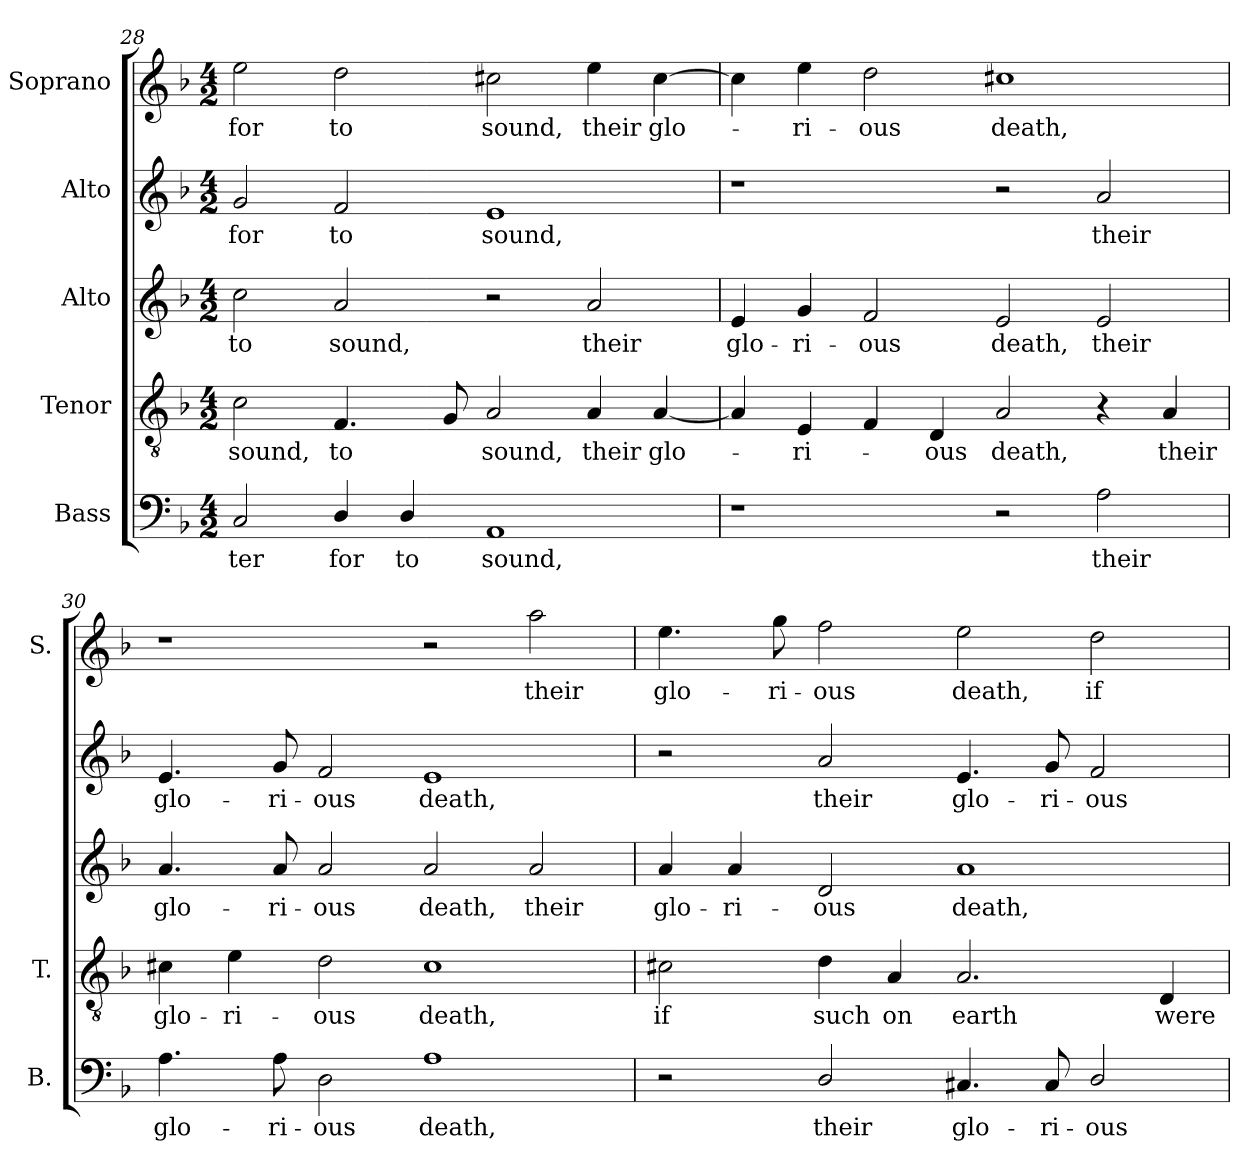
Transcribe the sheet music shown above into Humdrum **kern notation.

**kern	**text	**kern	**text	**kern	**text	**kern	**text	**kern	**text
*part5	*part5	*part4	*part4	*part3	*part3	*part2	*part2	*part1	*part1
*staff5	*staff5	*staff4	*staff4	*staff3	*staff3	*staff2	*staff2	*staff1	*staff1
*I"Bass	*	*I"Tenor	*	*I"Alto	*	*I"Alto	*	*I"Soprano	*
*I'B.	*	*I'T.	*	*	*	*	*	*I'S.	*
*clefF4	*	*clefGv2	*	*clefG2	*	*clefG2	*	*clefG2	*
*	*	*ITrd7c12	*	*	*	*	*	*	*
*k[b-]	*	*k[b-]	*	*k[b-]	*	*k[b-]	*	*k[b-]	*
*F:	*	*F:	*	*F:	*	*F:	*	*F:	*
*M4/2	*	*M4/2	*	*M4/2	*	*M4/2	*	*M4/2	*
=28	=28	=28	=28	=28	=28	=28	=28	=28	=28
!	!LO:LY:b:color=#000000	!	!	!	!	!	!	!	!
!	!	!	!LO:LY:b:color=#000000	!	!	!	!	!	!
!	!	!	!	!	!LO:LY:b:color=#000000	!	!	!	!
!	!	!	!	!	!	!	!LO:LY:b:color=#000000	!	!
!	!	!	!	!	!	!	!	!	!LO:LY:b:color=#000000
2Ci/	-ter	2Ci\	sound,	2cci\	to	2gi/	for	2eei\	for
!	!LO:LY:b:color=#000000	!	!	!	!	!	!	!	!
!	!	!	!LO:LY:b:color=#000000	!	!	!	!	!	!
!	!	!	!	!	!LO:LY:b:color=#000000	!	!	!	!
!	!	!	!	!	!	!	!LO:LY:b:color=#000000	!	!
!	!	!	!	!	!	!	!	!	!LO:LY:b:color=#000000
4Di/	for	4.FFi/	to	2ai/	sound,	2fi/	to	2ddi\	to
!	!LO:LY:b:color=#000000	!	!	!	!	!	!	!	!
4Di/	to	.	.	.	.	.	.	.	.
.	.	8GGi/	.	.	.	.	.	.	.
!	!LO:LY:b:color=#000000	!	!	!	!	!	!	!	!
!	!	!	!LO:LY:b:color=#000000	!	!	!	!	!	!
!	!	!	!	!	!	!	!LO:LY:b:color=#000000	!	!
!	!	!	!	!	!	!	!	!	!LO:LY:b:color=#000000
1AAi	sound,	2AAi/	sound,	2r	.	1ei	sound,	2cc#Xi\	sound,
!	!	!	!LO:LY:b:color=#000000	!	!	!	!	!	!
!	!	!	!	!	!LO:LY:b:color=#000000	!	!	!	!
!	!	!	!	!	!	!	!	!	!LO:LY:b:color=#000000
.	.	4AAi/	their	2ai/	their	.	.	4eei\	their
!	!	!	!LO:LY:b:color=#000000	!	!	!	!	!	!
!	!	!	!	!	!	!	!	!	!LO:LY:b:color=#000000
.	.	[<4AAi/	glo-	.	.	.	.	[>4cc#i\	glo-
=29	=29	=29	=29	=29	=29	=29	=29	=29	=29
!	!	!	!	!	!LO:LY:b:color=#000000	!	!	!	!
1r	.	4AAi/]	.	4ei/	glo-	1r	.	4cc#i\]	.
!	!	!	!LO:LY:b:color=#000000	!	!	!	!	!	!
!	!	!	!	!	!LO:LY:b:color=#000000	!	!	!	!
!	!	!	!	!	!	!	!	!	!LO:LY:b:color=#000000
.	.	4EEi/	-ri-	4gi/	-ri-	.	.	4eei\	-ri-
!	!	!	!	!	!LO:LY:b:color=#000000	!	!	!	!
!	!	!	!	!	!	!	!	!	!LO:LY:b:color=#000000
.	.	4FFi/	.	2fi/	-ous	.	.	2ddi\	-ous
!	!	!	!LO:LY:b:color=#000000	!	!	!	!	!	!
.	.	4DDi/	-ous	.	.	.	.	.	.
!	!	!	!LO:LY:b:color=#000000	!	!	!	!	!	!
!	!	!	!	!	!LO:LY:b:color=#000000	!	!	!	!
!	!	!	!	!	!	!	!	!	!LO:LY:b:color=#000000
2r	.	2AAi/	death,	2ei/	death,	2r	.	1cc#Xi	death,
!	!LO:LY:b:color=#000000	!	!	!	!	!	!	!	!
!	!	!	!	!	!LO:LY:b:color=#000000	!	!	!	!
!	!	!	!	!	!	!	!LO:LY:b:color=#000000	!	!
2Ai\	their	4r	.	2ei/	their	2ai/	their	.	.
!	!	!	!LO:LY:b:color=#000000	!	!	!	!	!	!
.	.	4AAi/	their	.	.	.	.	.	.
=30	=30	=30	=30	=30	=30	=30	=30	=30	=30
!	!LO:LY:b:color=#000000	!	!	!	!	!	!	!	!
!	!	!	!LO:LY:b:color=#000000	!	!	!	!	!	!
!	!	!	!	!	!LO:LY:b:color=#000000	!	!	!	!
!	!	!	!	!	!	!	!LO:LY:b:color=#000000	!	!
4.Ai\	glo-	4C#Xi\	glo-	4.ai/	glo-	4.ei/	glo-	1r	.
!	!	!	!LO:LY:b:color=#000000	!	!	!	!	!	!
.	.	4Ei\	-ri-	.	.	.	.	.	.
!	!LO:LY:b:color=#000000	!	!	!	!	!	!	!	!
!	!	!	!	!	!LO:LY:b:color=#000000	!	!	!	!
!	!	!	!	!	!	!	!LO:LY:b:color=#000000	!	!
8Ai\	-ri-	.	.	8ai/	-ri-	8gi/	-ri-	.	.
!	!LO:LY:b:color=#000000	!	!	!	!	!	!	!	!
!	!	!	!LO:LY:b:color=#000000	!	!	!	!	!	!
!	!	!	!	!	!LO:LY:b:color=#000000	!	!	!	!
!	!	!	!	!	!	!	!LO:LY:b:color=#000000	!	!
2Di\	-ous	2Di\	-ous	2ai/	-ous	2fi/	-ous	.	.
!	!LO:LY:b:color=#000000	!	!	!	!	!	!	!	!
!	!	!	!LO:LY:b:color=#000000	!	!	!	!	!	!
!	!	!	!	!	!LO:LY:b:color=#000000	!	!	!	!
!	!	!	!	!	!	!	!LO:LY:b:color=#000000	!	!
1Ai	death,	1C#i	death,	2ai/	death,	1ei	death,	2r	.
!	!	!	!	!	!LO:LY:b:color=#000000	!	!	!	!
!	!	!	!	!	!	!	!	!	!LO:LY:b:color=#000000
.	.	.	.	2ai/	their	.	.	2aai\	their
!!LO:LB:g=z
=31	=31	=31	=31	=31	=31	=31	=31	=31	=31
!	!	!	!LO:LY:b:color=#000000	!	!	!	!	!	!
!	!	!	!	!	!LO:LY:b:color=#000000	!	!	!	!
!	!	!	!	!	!	!	!	!	!LO:LY:b:color=#000000
2r	.	2C#Xi\	if	4ai/	glo-	2r	.	4.eei\	glo-
!	!	!	!	!	!LO:LY:b:color=#000000	!	!	!	!
.	.	.	.	4ai/	-ri-	.	.	.	.
!	!	!	!	!	!	!	!	!	!LO:LY:b:color=#000000
.	.	.	.	.	.	.	.	8ggi\	-ri-
!	!LO:LY:b:color=#000000	!	!	!	!	!	!	!	!
!	!	!	!LO:LY:b:color=#000000	!	!	!	!	!	!
!	!	!	!	!	!LO:LY:b:color=#000000	!	!	!	!
!	!	!	!	!	!	!	!LO:LY:b:color=#000000	!	!
!	!	!	!	!	!	!	!	!	!LO:LY:b:color=#000000
2Di/	their	4Di\	such	2di/	-ous	2ai/	their	2ffi\	-ous
!	!	!	!LO:LY:b:color=#000000	!	!	!	!	!	!
.	.	4AAi/	on	.	.	.	.	.	.
!	!LO:LY:b:color=#000000	!	!	!	!	!	!	!	!
!	!	!	!LO:LY:b:color=#000000	!	!	!	!	!	!
!	!	!	!	!	!LO:LY:b:color=#000000	!	!	!	!
!	!	!	!	!	!	!	!LO:LY:b:color=#000000	!	!
!	!	!	!	!	!	!	!	!	!LO:LY:b:color=#000000
4.C#Xi/	glo-	2.AAi/	earth	1ai	death,	4.ei/	glo-	2eei\	death,
!	!LO:LY:b:color=#000000	!	!	!	!	!	!	!	!
!	!	!	!	!	!	!	!LO:LY:b:color=#000000	!	!
8C#i/	-ri-	.	.	.	.	8gi/	-ri-	.	.
!	!LO:LY:b:color=#000000	!	!	!	!	!	!	!	!
!	!	!	!	!	!	!	!LO:LY:b:color=#000000	!	!
!	!	!	!	!	!	!	!	!	!LO:LY:b:color=#000000
2Di/	-ous	.	.	.	.	2fi/	-ous	2ddi\	if
!	!	!	!LO:LY:b:color=#000000	!	!	!	!	!	!
.	.	4DDi/	were	.	.	.	.	.	.
=	=	=	=	=	=	=	=	=	=
*-	*-	*-	*-	*-	*-	*-	*-	*-	*-
